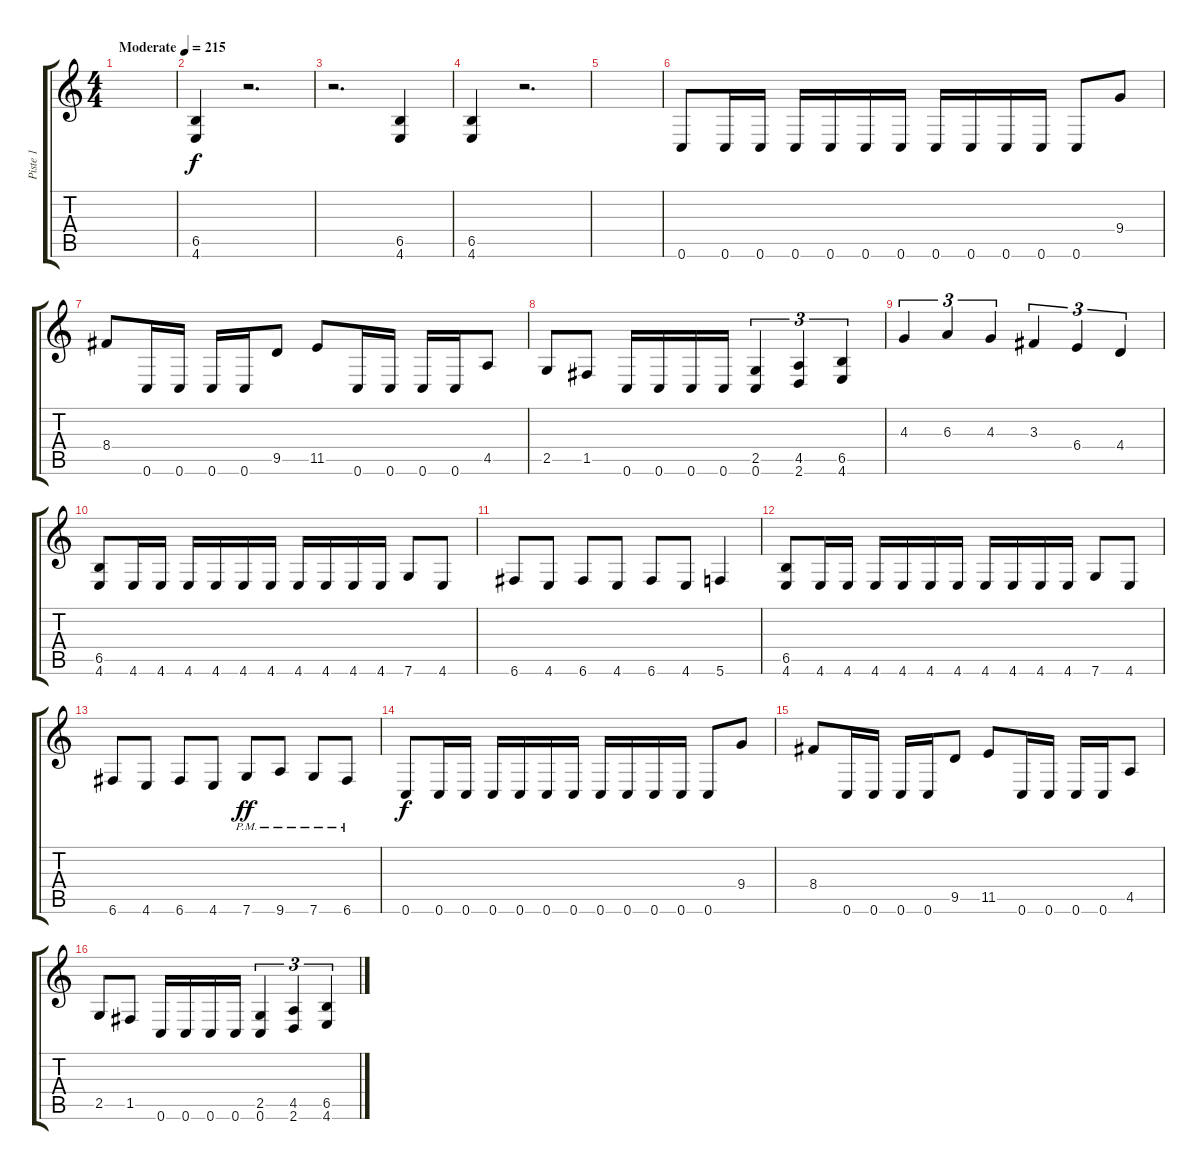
\track ("Piste 1" "Piste 1") {instrument distortionguitar}
\staff {score tabs}
\tuning (C4 G3 Eb3 Bb2 F2 C2) {hide}
\ts (4 4)
\tempo (215 "Moderate")
\clef g2
\ks c
|
(6.5 4.6).4 r.2{d} |
r.2{d} (6.5 4.6).4 |
(6.5 4.6).4 r.2{d} |
|
0.6.8 0.6.16 0.6.16 0.6.16 0.6.16 0.6.16 0.6.16 0.6.16 0.6.16 0.6.16 0.6.16 0.6.8 9.4.8 |
8.4.8 0.6.16 0.6.16 0.6.16 0.6.16 9.5.8 11.5.8 0.6.16 0.6.16 0.6.16 0.6.16 4.5.8 |
2.5.8 1.5.8 0.6.16 0.6.16 0.6.16 0.6.16 (2.5 0.6).4{tu (3 2)} (4.5 2.6).4{tu (3 2)} (6.5 4.6).4{tu (3 2)} |
4.3.4{tu (3 2)} 6.3.4{tu (3 2)} 4.3.4{tu (3 2)} 3.3.4{tu (3 2)} 6.4.4{tu (3 2)} 4.4.4{tu (3 2)} |
(6.5 4.6).8 4.6.16 4.6.16 4.6.16 4.6.16 4.6.16 4.6.16 4.6.16 4.6.16 4.6.16 4.6.16 7.6.8 4.6.8 |
6.6.8 4.6.8 6.6.8 4.6.8 6.6.8 4.6.8 5.6.4 |
(6.5 4.6).8 4.6.16 4.6.16 4.6.16 4.6.16 4.6.16 4.6.16 4.6.16 4.6.16 4.6.16 4.6.16 7.6.8 4.6.8 |
6.6.8 4.6.8 6.6.8 4.6.8 7.6{pm}.8{dy ff} 9.6{pm}.8 7.6{pm}.8 6.6{pm}.8 |
0.6.8{dy f} 0.6.16 0.6.16 0.6.16 0.6.16 0.6.16 0.6.16 0.6.16 0.6.16 0.6.16 0.6.16 0.6.8 9.4.8 |
8.4.8 0.6.16 0.6.16 0.6.16 0.6.16 9.5.8 11.5.8 0.6.16 0.6.16 0.6.16 0.6.16 4.5.8 |
2.5.8 1.5.8 0.6.16 0.6.16 0.6.16 0.6.16 (2.5 0.6).4{tu (3 2)} (4.5 2.6).4{tu (3 2)} (6.5 4.6).4{tu (3 2)}
